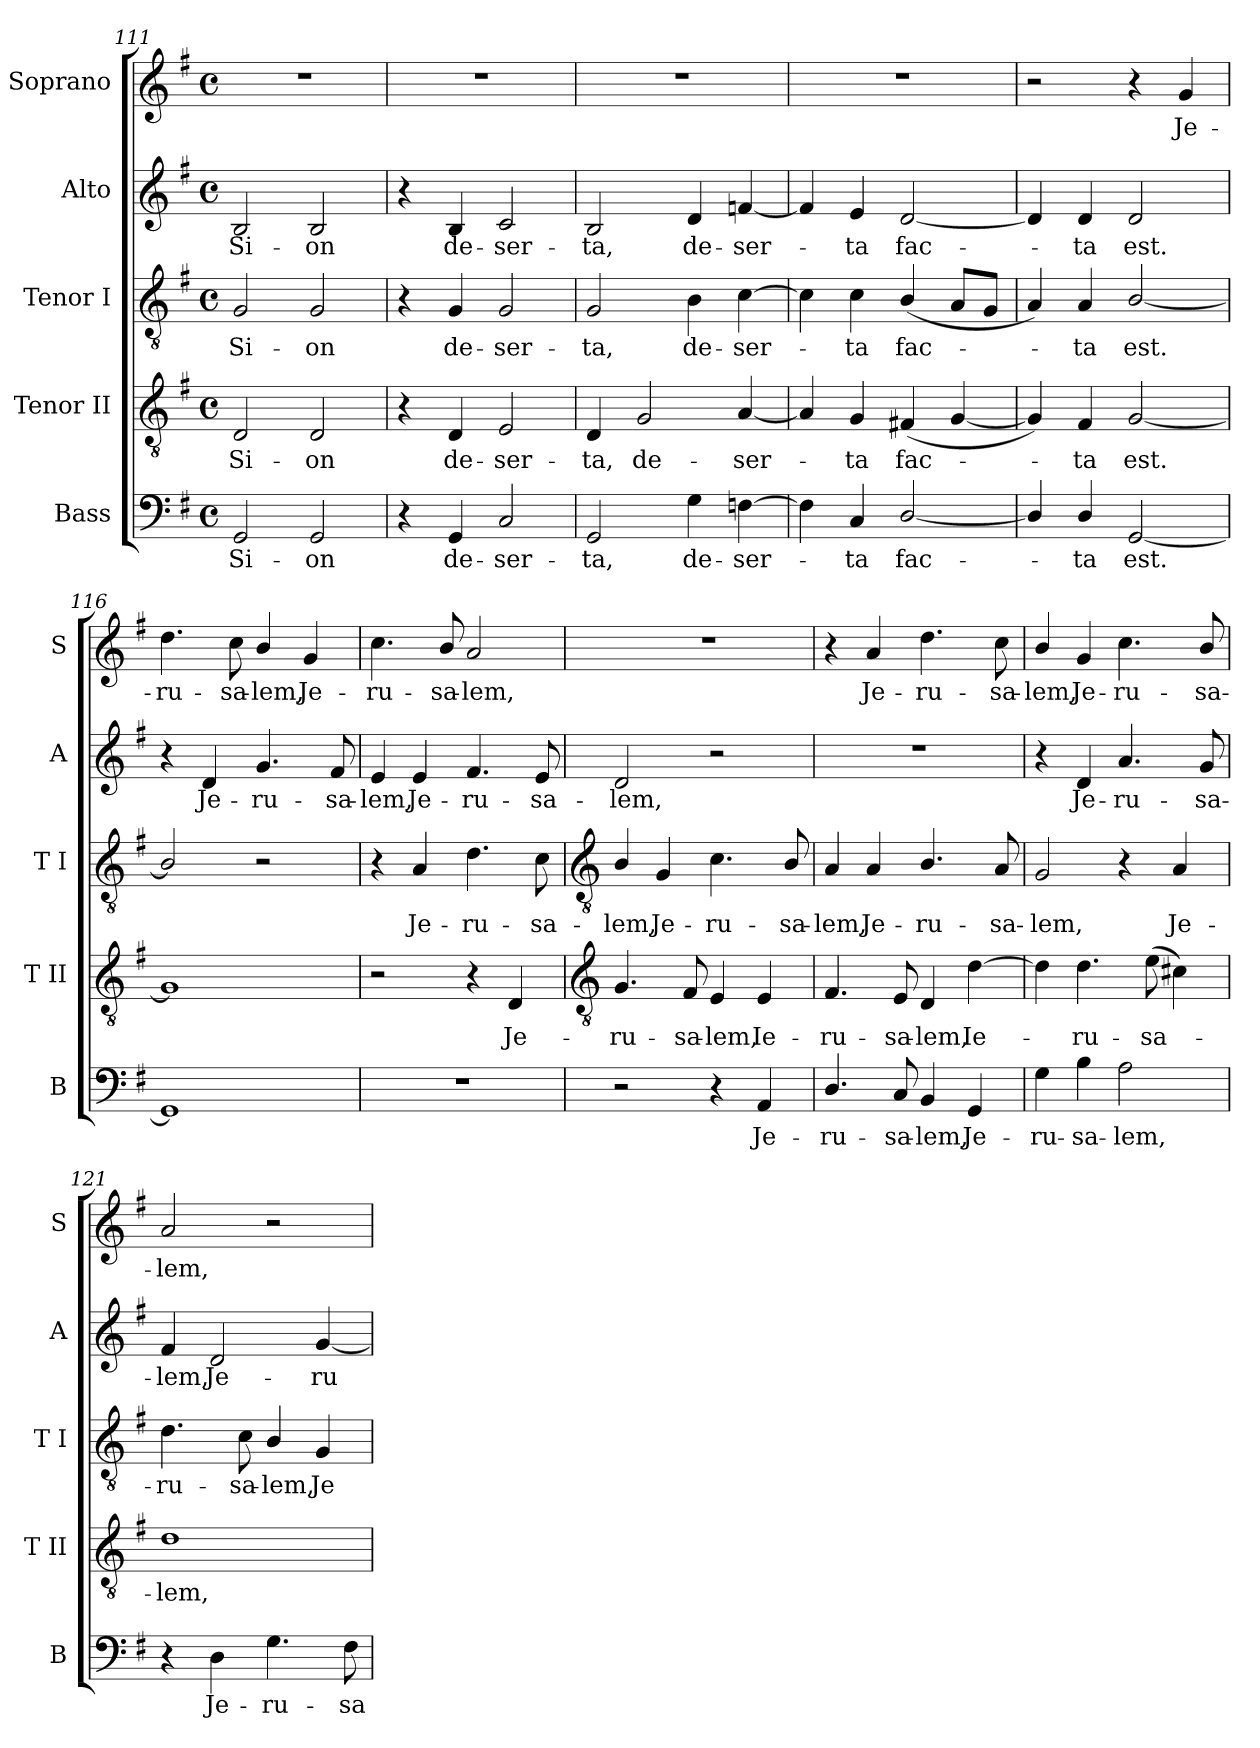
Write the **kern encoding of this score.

**kern	**text	**kern	**text	**kern	**text	**kern	**text	**kern	**text
*part5	*part5	*part4	*part4	*part3	*part3	*part2	*part2	*part1	*part1
*staff5	*staff5	*staff4	*staff4	*staff3	*staff3	*staff2	*staff2	*staff1	*staff1
*I"Bass	*	*I"Tenor II	*	*I"Tenor I	*	*I"Alto	*	*I"Soprano	*
*I'B	*	*I'T II	*	*I'T I	*	*I'A	*	*I'S	*
!!LO:LB:g=z
*clefF4	*	*clefGv2	*	*clefGv2	*	*clefG2	*	*clefG2	*
*k[f#]	*	*k[f#]	*	*k[f#]	*	*k[f#]	*	*k[f#]	*
*G:	*	*G:	*	*G:	*	*G:	*	*G:	*
*M4/4	*	*M4/4	*	*M4/4	*	*M4/4	*	*M4/4	*
*met(c)	*	*met(c)	*	*met(c)	*	*met(c)	*	*met(c)	*
=111	=111	=111	=111	=111	=111	=111	=111	=111	=111
!	!LO:LY:b	!	!LO:LY:b	!	!LO:LY:b	!	!LO:LY:b	!	!
2GG	Si-	2D	Si-	2G	Si-	2B	Si-	1r	.
!	!LO:LY:b	!	!LO:LY:b	!	!LO:LY:b	!	!LO:LY:b	!	!
2GG	-on	2D	-on	2G	-on	2B	-on	.	.
=112	=112	=112	=112	=112	=112	=112	=112	=112	=112
4r	.	4r	.	4r	.	4r	.	1r	.
!	!LO:LY:b	!	!LO:LY:b	!	!LO:LY:b	!	!LO:LY:b	!	!
4GG	de-	4D	de-	4G	de-	4B	de-	.	.
!	!LO:LY:b	!	!LO:LY:b	!	!LO:LY:b	!	!LO:LY:b	!	!
2C	-ser-	2E	-ser-	2G	-ser-	2c	-ser-	.	.
=113	=113	=113	=113	=113	=113	=113	=113	=113	=113
!	!LO:LY:b	!	!LO:LY:b	!	!LO:LY:b	!	!LO:LY:b	!	!
2GG	-ta,	4D	-ta,	2G	-ta,	2B	-ta,	1r	.
!	!	!	!LO:LY:b	!	!	!	!	!	!
.	.	2G	de-	.	.	.	.	.	.
!	!LO:LY:b	!	!	!	!LO:LY:b	!	!LO:LY:b	!	!
4G	de-	.	.	4B	de-	4d	de-	.	.
!	!LO:LY:b	!	!LO:LY:b	!	!LO:LY:b	!	!LO:LY:b	!	!
[4Fn	-ser-	[4A	-ser-	[4c	-ser-	[4fn	-ser-	.	.
=114	=114	=114	=114	=114	=114	=114	=114	=114	=114
4F]	.	4A]	.	4c]	.	4f]	.	1r	.
!	!LO:LY:b	!	!LO:LY:b	!	!LO:LY:b	!	!LO:LY:b	!	!
4C	ta	4G	ta	4c	ta	4e	ta	.	.
!	!LO:LY:b	!	!LO:LY:b	!	!LO:LY:b	!	!LO:LY:b	!	!
[2D/	fac-	(<4F#X	fac-	(<4B/	fac-	[2d	fac-	.	.
.	.	[4G	.	8AL	.	.	.	.	.
.	.	.	.	8GJ	.	.	.	.	.
=115	=115	=115	=115	=115	=115	=115	=115	=115	=115
4D/]	.	4G])	.	4A)	.	4d]	.	2r	.
!	!LO:LY:b	!	!LO:LY:b	!	!LO:LY:b	!	!LO:LY:b	!	!
4D/	ta	4F#	ta	4A	ta	4d	ta	.	.
!	!LO:LY:b	!	!LO:LY:b	!	!LO:LY:b	!	!LO:LY:b	!	!
[2GG	est.	[2G	est.	[2B/	est.	2d	est.	4r	.
!	!	!	!	!	!	!	!	!	!LO:LY:b
.	.	.	.	.	.	.	.	4g	Je-
=116	=116	=116	=116	=116	=116	=116	=116	=116	=116
!	!	!	!	!	!	!	!	!	!LO:LY:b
1GG]	.	1G]	.	2B/]	.	4r	.	4.dd	-ru-
!	!	!	!	!	!	!	!LO:LY:b	!	!
.	.	.	.	.	.	4d	Je-	.	.
!	!	!	!	!	!	!	!	!	!LO:LY:b
.	.	.	.	.	.	.	.	8cc	-sa-
!	!	!	!	!	!	!	!LO:LY:b	!	!LO:LY:b
.	.	.	.	2r	.	4.g	-ru-	4b/	-lem,
!	!	!	!	!	!	!	!	!	!LO:LY:b
.	.	.	.	.	.	.	.	4g	Je-
!	!	!	!	!	!	!	!LO:LY:b	!	!
.	.	.	.	.	.	8f#	-sa-	.	.
=117	=117	=117	=117	=117	=117	=117	=117	=117	=117
!	!	!	!	!	!	!	!LO:LY:b	!	!LO:LY:b
1r	.	2r	.	4r	.	4e	-lem,	4.cc	-ru-
!	!	!	!	!	!LO:LY:b	!	!LO:LY:b	!	!
.	.	.	.	4A	Je-	4e	Je-	.	.
!	!	!	!	!	!	!	!	!	!LO:LY:b
.	.	.	.	.	.	.	.	8b/	-sa-
!	!	!	!	!	!LO:LY:b	!	!LO:LY:b	!	!LO:LY:b
.	.	4r	.	4.d	-ru-	4.f#	-ru-	2a	-lem,
!	!	!	!LO:LY:b	!	!	!	!	!	!
.	.	4D	Je-	.	.	.	.	.	.
!	!	!	!	!	!LO:LY:b	!	!LO:LY:b	!	!
.	.	.	.	8c	-sa-	8e	-sa-	.	.
!!LO:LB:g=z
=118	=118	=118	=118	=118	=118	=118	=118	=118	=118
*	*	*clefGv2	*	*clefGv2	*	*	*	*	*
!	!	!	!LO:LY:b	!	!LO:LY:b	!	!LO:LY:b	!	!
2r	.	4.G	-ru-	4B/	-lem,	2d	-lem,	1r	.
!	!	!	!	!	!LO:LY:b	!	!	!	!
.	.	.	.	4G	Je-	.	.	.	.
!	!	!	!LO:LY:b	!	!	!	!	!	!
.	.	8F#	-sa-	.	.	.	.	.	.
!	!	!	!LO:LY:b	!	!LO:LY:b	!	!	!	!
4r	.	4E	-lem,	4.c	-ru-	2r	.	.	.
!	!LO:LY:b	!	!LO:LY:b	!	!	!	!	!	!
4AA	Je-	4E	Ie-	.	.	.	.	.	.
!	!	!	!	!	!LO:LY:b	!	!	!	!
.	.	.	.	8B/	-sa-	.	.	.	.
=119	=119	=119	=119	=119	=119	=119	=119	=119	=119
!	!LO:LY:b	!	!LO:LY:b	!	!LO:LY:b	!	!	!	!
4.D/	-ru-	4.F#	-ru-	4A	-lem,	1r	.	4r	.
!	!	!	!	!	!LO:LY:b	!	!	!	!LO:LY:b
.	.	.	.	4A	Je-	.	.	4a	Je-
!	!LO:LY:b	!	!LO:LY:b	!	!	!	!	!	!
8C	-sa-	8E	-sa-	.	.	.	.	.	.
!	!LO:LY:b	!	!LO:LY:b	!	!LO:LY:b	!	!	!	!LO:LY:b
4BB	-lem,	4D	-lem,	4.B/	-ru-	.	.	4.dd	-ru-
!	!LO:LY:b	!	!LO:LY:b	!	!	!	!	!	!
4GG	Je-	[4d	Ie-	.	.	.	.	.	.
!	!	!	!	!	!LO:LY:b	!	!	!	!LO:LY:b
.	.	.	.	8A	-sa-	.	.	8cc	-sa-
=120	=120	=120	=120	=120	=120	=120	=120	=120	=120
!	!LO:LY:b	!	!	!	!LO:LY:b	!	!	!	!LO:LY:b
4G	-ru-	4d]	.	2G	-lem,	4r	.	4b/	-lem,
!	!LO:LY:b	!	!LO:LY:b	!	!	!	!LO:LY:b	!	!LO:LY:b
4B	-sa-	4.d	ru-	.	.	4d	Je-	4g	Je-
!	!LO:LY:b	!	!	!	!	!	!LO:LY:b	!	!LO:LY:b
2A	-lem,	.	.	4r	.	4.a	-ru-	4.cc	-ru-
!	!	!	!LO:LY:b	!	!	!	!	!	!
.	.	(>8eL	-sa-	.	.	.	.	.	.
!	!	!	!	!	!LO:LY:b	!	!	!	!
.	.	4c#X)	.	4A	Je-	.	.	.	.
!	!	!	!	!	!	!	!LO:LY:b	!	!LO:LY:b
.	.	.	.	.	.	8g	-sa-	8b/	-sa-
=121	=121	=121	=121	=121	=121	=121	=121	=121	=121
!	!	!	!LO:LY:b	!	!LO:LY:b	!	!LO:LY:b	!	!LO:LY:b
4r	.	1d	lem,	4.d	-ru-	4f#	-lem,	2a	-lem,
!	!LO:LY:b	!	!	!	!	!	!LO:LY:b	!	!
4D	Je-	.	.	.	.	2d	Je-	.	.
!	!	!	!	!	!LO:LY:b	!	!	!	!
.	.	.	.	8c	-sa-	.	.	.	.
!	!LO:LY:b	!	!	!	!LO:LY:b	!	!	!	!
4.G	-ru-	.	.	4B/	-lem,	.	.	2r	.
!	!	!	!	!	!LO:LY:b	!	!LO:LY:b	!	!
.	.	.	.	4G	Je-	[4g	-ru-	.	.
!	!LO:LY:b	!	!	!	!	!	!	!	!
8F#	-sa-	.	.	.	.	.	.	.	.
=	=	=	=	=	=	=	=	=	=
*-	*-	*-	*-	*-	*-	*-	*-	*-	*-
